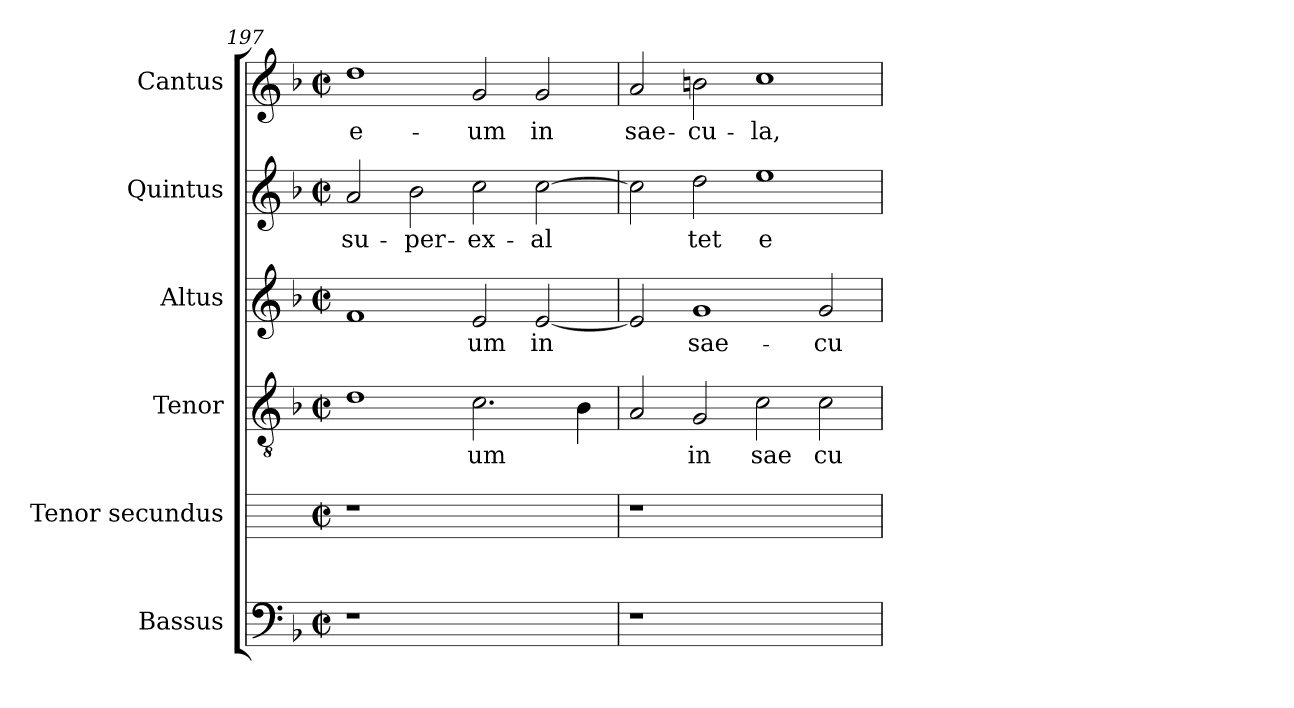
**kern	**kern	**kern	**text	**kern	**text	**kern	**text	**kern	**text
*part6	*part5	*part4	*part4	*part3	*part3	*part2	*part2	*part1	*part1
*staff6	*staff5	*staff4	*staff4	*staff3	*staff3	*staff2	*staff2	*staff1	*staff1
*I"Bassus	*I"Tenor  secundus	*I"Tenor	*	*I"Altus	*	*I"Quintus	*	*I"Cantus	*
*I'B	*	*I'T	*	*I'A	*	*I'Q	*	*I'C	*
*clefF4	*	*clefGv2	*	*clefG2	*	*clefG2	*	*clefG2	*
*k[b-]	*k[]	*k[b-]	*	*k[b-]	*	*k[b-]	*	*k[b-]	*
*F:	*C:	*F:	*	*F:	*	*F:	*	*F:	*
*M2/2	*M2/2	*M2/2	*	*M2/2	*	*M2/2	*	*M2/2	*
*met(c|)	*met(c|)	*met(c|)	*	*met(c|)	*	*met(c|)	*	*met(c|)	*
=197	=197	=197	=197	=197	=197	=197	=197	=197	=197
!	!	!	!LO:LY:b:cj	!	!LO:LY:b:cj	!	!LO:LY:b:cj	!	!LO:LY:b:cj
1r	1r	1d	.	1f	--	2a/	su-	1dd	e-
!	!	!	!	!	!	!	!LO:LY:b:cj	!	!
.	.	.	.	.	.	2b-\	-per-	.	.
!	!	!	!LO:LY:b:cj	!	!LO:LY:b:cj	!	!LO:LY:b:cj	!	!LO:LY:b:cj
1ryy	1ryy	2.c\	um	2e/	-um	2cc\	-ex-	2g/	-um
!	!	!	!	!	!LO:LY:b:cj	!	!LO:LY:b:cj	!	!LO:LY:b:cj
.	.	.	.	[<2e/	in	[>2cc\	-al-	2g/	in
!	!	!	!LO:LY:b:cj	!	!	!	!	!	!
.	.	4B-\	.	.	.	.	.	.	.
=198	=198	=198	=198	=198	=198	=198	=198	=198	=198
!	!	!	!LO:LY:b:cj	!	!LO:LY:b:cj	!	!LO:LY:b:cj	!	!LO:LY:b:cj
1r	1r	2A/	.	2e/]	.	2cc\]	--	2a/	sae-
!	!	!	!LO:LY:b:cj	!	!LO:LY:b:cj	!	!LO:LY:b:cj	!	!LO:LY:b:cj
.	.	2G/	in	1g	sae-	2dd\	-tet	2bn\	-cu-
!	!	!	!LO:LY:b:cj	!	!	!	!LO:LY:b:cj	!	!LO:LY:b:cj
1ryy	1ryy	2c\	sae	.	.	1ee	e-	1cc	-la,
!	!	!	!LO:LY:b:cj	!	!LO:LY:b:cj	!	!	!	!
.	.	2c\	cu	2g/	-cu-	.	.	.	.
=	=	=	=	=	=	=	=	=	=
*-	*-	*-	*-	*-	*-	*-	*-	*-	*-
